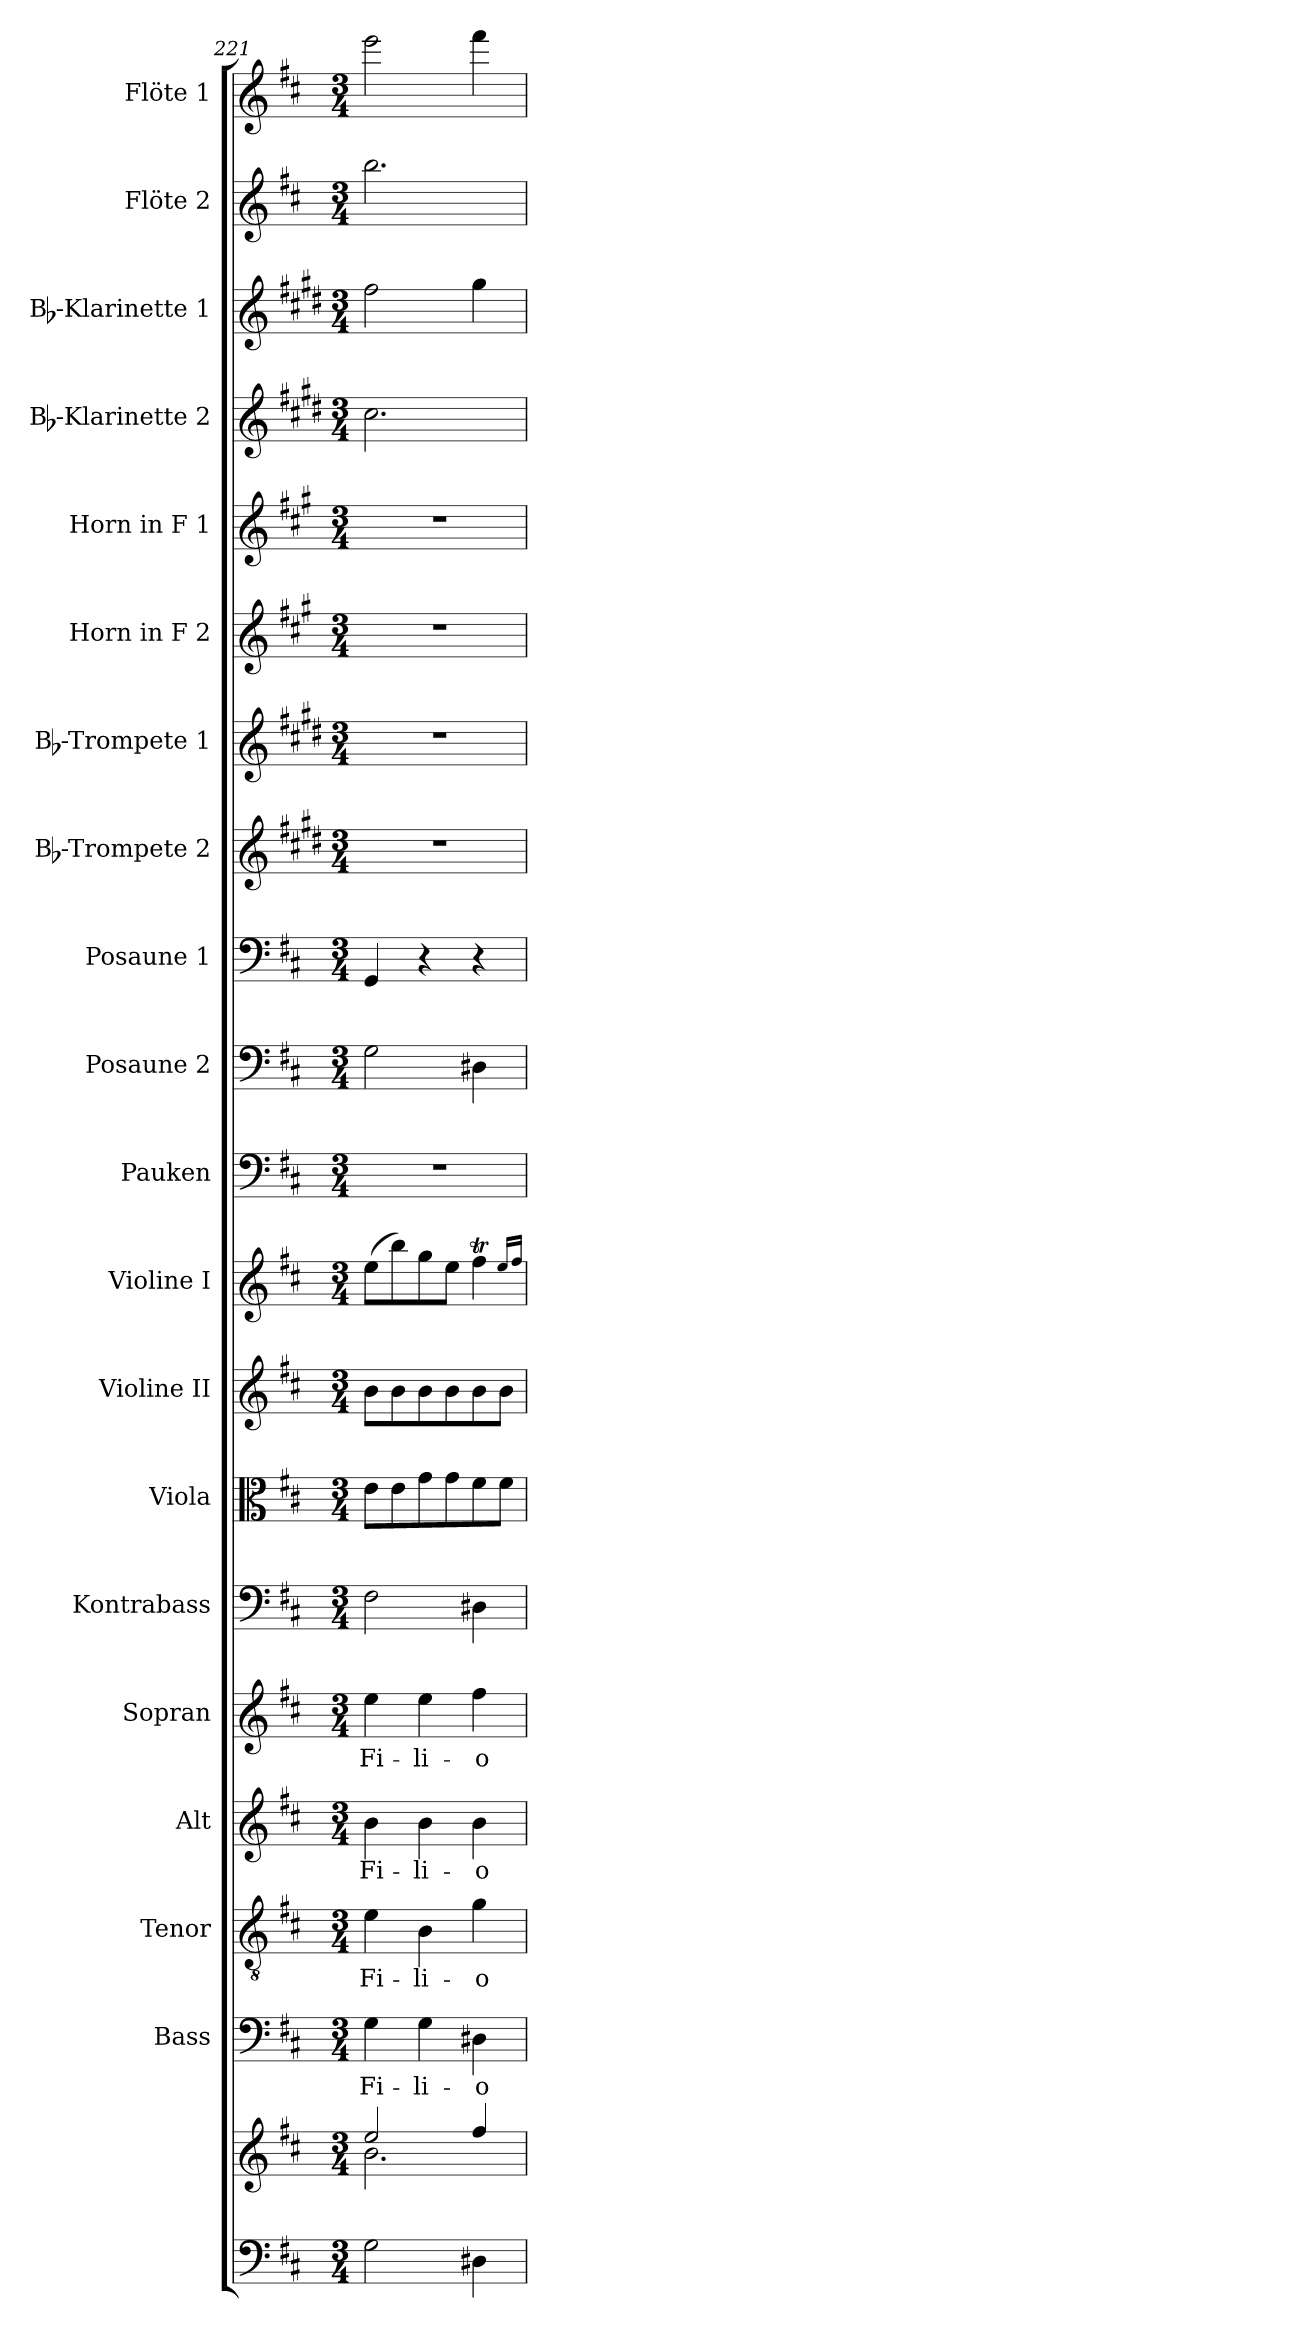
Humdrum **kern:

**kern	**kern	**kern	**text	**kern	**text	**kern	**text	**kern	**text	**kern	**kern	**kern	**kern	**kern	**kern	**kern	**kern	**kern	**kern	**kern	**kern	**kern	**kern	**kern
*part20	*part20	*part19	*part19	*part18	*part18	*part17	*part17	*part16	*part16	*part15	*part14	*part13	*part12	*part11	*part10	*part9	*part8	*part7	*part6	*part5	*part4	*part3	*part2	*part1
*staff21	*staff20	*staff19	*staff19	*staff18	*staff18	*staff17	*staff17	*staff16	*staff16	*staff15	*staff14	*staff13	*staff12	*staff11	*staff10	*staff9	*staff8	*staff7	*staff6	*staff5	*staff4	*staff3	*staff2	*staff1
*	*	*I"Bass	*	*I"Tenor	*	*I"Alt	*	*I"Sopran	*	*I"Kontrabass	*I"Viola	*I"Violine II	*I"Violine I	*I"Pauken	*I"Posaune 2	*I"Posaune 1	*I"Bb-Trompete 2	*I"Bb-Trompete 1	*I"Horn in F 2	*I"Horn in F 1	*I"Bb-Klarinette 2	*I"Bb-Klarinette 1	*I"Flöte 2	*I"Flöte 1
*	*	*I'B.	*	*I'T.	*	*I'A.	*	*I'S.	*	*I'Kb.	*I'Vla.	*I'Vl. II	*I'Vl. I	*I'Pk.	*I'Pos. 2	*I'Pos. 1	*I'Bb Trp. 2	*I'Bb Trp. 1	*	*	*I'Bb Kl. 2	*I'Bb Kl. 1	*I'Fl. 2	*I'Fl. 1
*clefF4	*clefG2	*clefF4	*	*clefGv2	*	*clefG2	*	*clefG2	*	*clefF4	*clefC3	*clefG2	*clefG2	*clefF4	*clefF4	*clefF4	*clefG2	*clefG2	*clefG2	*clefG2	*clefG2	*clefG2	*clefG2	*clefG2
*	*	*	*	*	*	*	*	*	*	*ITrd7c12	*	*	*	*	*	*	*ITrd1c2	*ITrd1c2	*ITrd4c7	*ITrd4c7	*ITrd1c2	*ITrd1c2	*	*
*k[f#c#]	*k[f#c#]	*k[f#c#]	*	*k[f#c#]	*	*k[f#c#]	*	*k[f#c#]	*	*k[f#c#]	*k[f#c#]	*k[f#c#]	*k[f#c#]	*k[f#c#]	*k[f#c#]	*k[f#c#]	*k[f#c#]	*k[f#c#]	*k[f#c#]	*k[f#c#]	*k[f#c#]	*k[f#c#]	*k[f#c#]	*k[f#c#]
*D:	*D:	*D:	*	*D:	*	*D:	*	*D:	*	*D:	*D:	*D:	*D:	*D:	*D:	*D:	*D:	*D:	*D:	*D:	*D:	*D:	*D:	*D:
*M3/4	*M3/4	*M3/4	*	*M3/4	*	*M3/4	*	*M3/4	*	*M3/4	*M3/4	*M3/4	*M3/4	*M3/4	*M3/4	*M3/4	*M3/4	*M3/4	*M3/4	*M3/4	*M3/4	*M3/4	*M3/4	*M3/4
=221	=221	=221	=221	=221	=221	=221	=221	=221	=221	=221	=221	=221	=221	=221	=221	=221	=221	=221	=221	=221	=221	=221	=221	=221
*	*^	*	*	*	*	*	*	*	*	*	*	*	*	*	*	*	*	*	*	*	*	*	*	*
!	!	!	!	!LO:LY:b	!	!LO:LY:b	!	!LO:LY:b	!	!LO:LY:b	!	!	!	!	!	!	!	!	!	!	!	!	!	!	!
2G\	2ee/	2.b\	4G\	Fi-	4e\	Fi-	4b\	Fi-	4ee\	Fi-	2FF#\	8e\L	8b\L	(>8ee\L	2.r	2G\	4GG/	2.r	2.r	2.r	2.r	2.b\	2ee\	2.bb\	2eee\
.	.	.	.	.	.	.	.	.	.	.	.	8e\	8b\	8bb\)	.	.	.	.	.	.	.	.	.	.	.
!	!	!	!	!LO:LY:b	!	!LO:LY:b	!	!LO:LY:b	!	!LO:LY:b	!	!	!	!	!	!	!	!	!	!	!	!	!	!	!
.	.	.	4G\	-li-	4B\	-li-	4b\	-li-	4ee\	-li-	.	8g\	8b\	8gg\	.	.	4r	.	.	.	.	.	.	.	.
.	.	.	.	.	.	.	.	.	.	.	.	8g\	8b\	8ee\J	.	.	.	.	.	.	.	.	.	.	.
!	!	!	!	!LO:LY:b	!	!LO:LY:b	!	!LO:LY:b	!	!LO:LY:b	!	!	!	!	!	!	!	!	!	!	!	!	!	!	!
4D#X\	4ff#/	.	4D#X\	-o-	4g\	-o-	4b\	-o-	4ff#\	-o-	4DD#X\	8f#\	8b\	4ff#t\	.	4D#X\	4r	.	.	.	.	.	4ff#\	.	4fff#\
.	.	.	.	.	.	.	.	.	.	.	.	8f#\J	8b\J	.	.	.	.	.	.	.	.	.	.	.	.
*	*v	*v	*	*	*	*	*	*	*	*	*	*	*	*	*	*	*	*	*	*	*	*	*	*	*
.	.	.	.	.	.	.	.	.	.	.	.	.	16qee/LL	.	.	.	.	.	.	.	.	.	.	.
.	.	.	.	.	.	.	.	.	.	.	.	.	16qff#/JJ	.	.	.	.	.	.	.	.	.	.	.
=	=	=	=	=	=	=	=	=	=	=	=	=	=	=	=	=	=	=	=	=	=	=	=	=
*-	*-	*-	*-	*-	*-	*-	*-	*-	*-	*-	*-	*-	*-	*-	*-	*-	*-	*-	*-	*-	*-	*-	*-	*-
